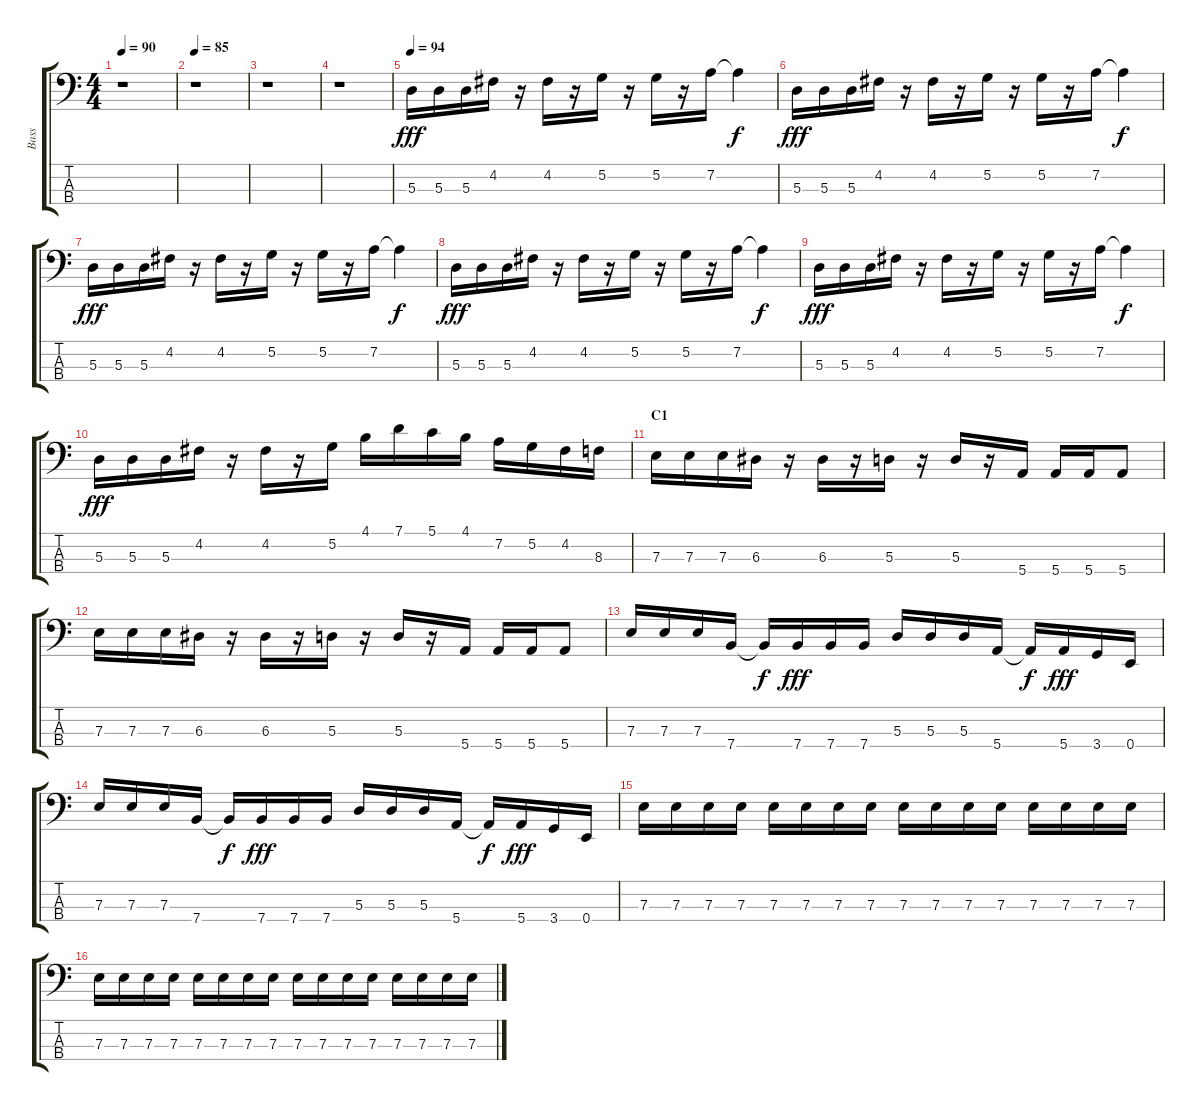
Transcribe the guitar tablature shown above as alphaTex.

\track ("Bass" "Bass") {instrument electricbassfinger}
\staff {score tabs}
\tuning (G2 D2 A1 E1) {hide}
\ts (4 4)
\tempo 90
\clef f4
\ks c
r.1{dy fff} |
\tempo 85
r.1 |
r.1 |
r.1 |
\tempo 94
5.3.16 5.3.16 5.3.16 4.2.16 r.16 4.2.16 r.16 5.2.16 r.16 5.2.16 r.16 7.2.16 7.2{t}.4{dy f} |
5.3.16{dy fff} 5.3.16 5.3.16 4.2.16 r.16 4.2.16 r.16 5.2.16 r.16 5.2.16 r.16 7.2.16 7.2{t}.4{dy f} |
5.3.16{dy fff} 5.3.16 5.3.16 4.2.16 r.16 4.2.16 r.16 5.2.16 r.16 5.2.16 r.16 7.2.16 7.2{t}.4{dy f} |
5.3.16{dy fff} 5.3.16 5.3.16 4.2.16 r.16 4.2.16 r.16 5.2.16 r.16 5.2.16 r.16 7.2.16 7.2{t}.4{dy f} |
5.3.16{dy fff} 5.3.16 5.3.16 4.2.16 r.16 4.2.16 r.16 5.2.16 r.16 5.2.16 r.16 7.2.16 7.2{t}.4{dy f} |
5.3.16{dy fff} 5.3.16 5.3.16 4.2.16 r.16 4.2.16 r.16 5.2.16 4.1.16 7.1.16 5.1.16 4.1.16 7.2.16 5.2.16 4.2.16 8.3.16 |
\section ("" "C1")
7.3.16 7.3.16 7.3.16 6.3.16 r.16 6.3.16 r.16 5.3.16 r.16 5.3.16 r.16 5.4.16 5.4.16 5.4.16 5.4.8 |
7.3.16 7.3.16 7.3.16 6.3.16 r.16 6.3.16 r.16 5.3.16 r.16 5.3.16 r.16 5.4.16 5.4.16 5.4.16 5.4.8 |
7.3.16 7.3.16 7.3.16 7.4.16 7.4{t}.16{dy f} 7.4.16{dy fff} 7.4.16 7.4.16 5.3.16 5.3.16 5.3.16 5.4.16 5.4{t}.16{dy f} 5.4.16{dy fff} 3.4.16 0.4.16 |
7.3.16 7.3.16 7.3.16 7.4.16 7.4{t}.16{dy f} 7.4.16{dy fff} 7.4.16 7.4.16 5.3.16 5.3.16 5.3.16 5.4.16 5.4{t}.16{dy f} 5.4.16{dy fff} 3.4.16 0.4.16 |
7.3.16 7.3.16 7.3.16 7.3.16 7.3.16 7.3.16 7.3.16 7.3.16 7.3.16 7.3.16 7.3.16 7.3.16 7.3.16 7.3.16 7.3.16 7.3.16 |
7.3.16 7.3.16 7.3.16 7.3.16 7.3.16 7.3.16 7.3.16 7.3.16 7.3.16 7.3.16 7.3.16 7.3.16 7.3.16 7.3.16 7.3.16 7.3.16
